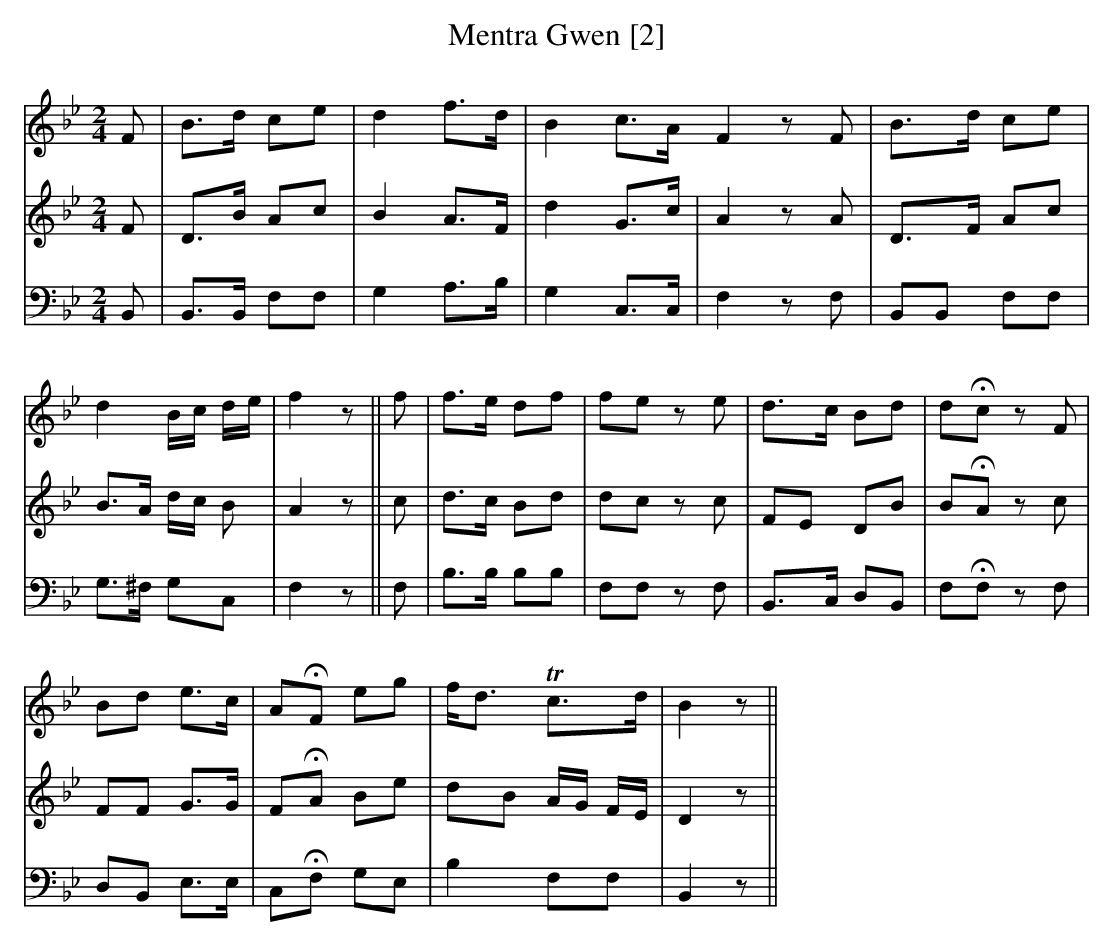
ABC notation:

X:1
T:Mentra Gwen [2]
M:2/4
L:1/8
K:Bb
V:1
F|B>d ce|d2 f>d|B2 c>A F2 zF|B>d ce|
d2 B/c/ d/e/|f2z||f|f>e df|fez e|d>c Bd|d!fermata!c zF|
Bd e>c|A!fermata!F eg|f<d Tc>d|B2z||
V:2
F|D>B Ac|B2 A>F|d2 G>c|A2 zA|D>F Ac|
B>A d/c/ B|A2z||c|d>c Bd|dc zc|FE DB|B!fermata!A zc|
FF G>G|F!fermata!A Be|dB A/G/ F/E/|D2z||
V:3 clef = bass
B,,|B,,>B,, F,F,|G,2A,>B,|G,2 C,>C,|F,2 zF,|B,,B,, F,F,|
G,>^F, G,C,|F,2 z||F,|B,>B, B,B,|F,F, zF,|B,,>C, D,B,,|F,!fermata!F, zF,|
D,B,, E,>E,|C,!fermata!F, G,E,|B,2 F,F,|B,,2 z||
